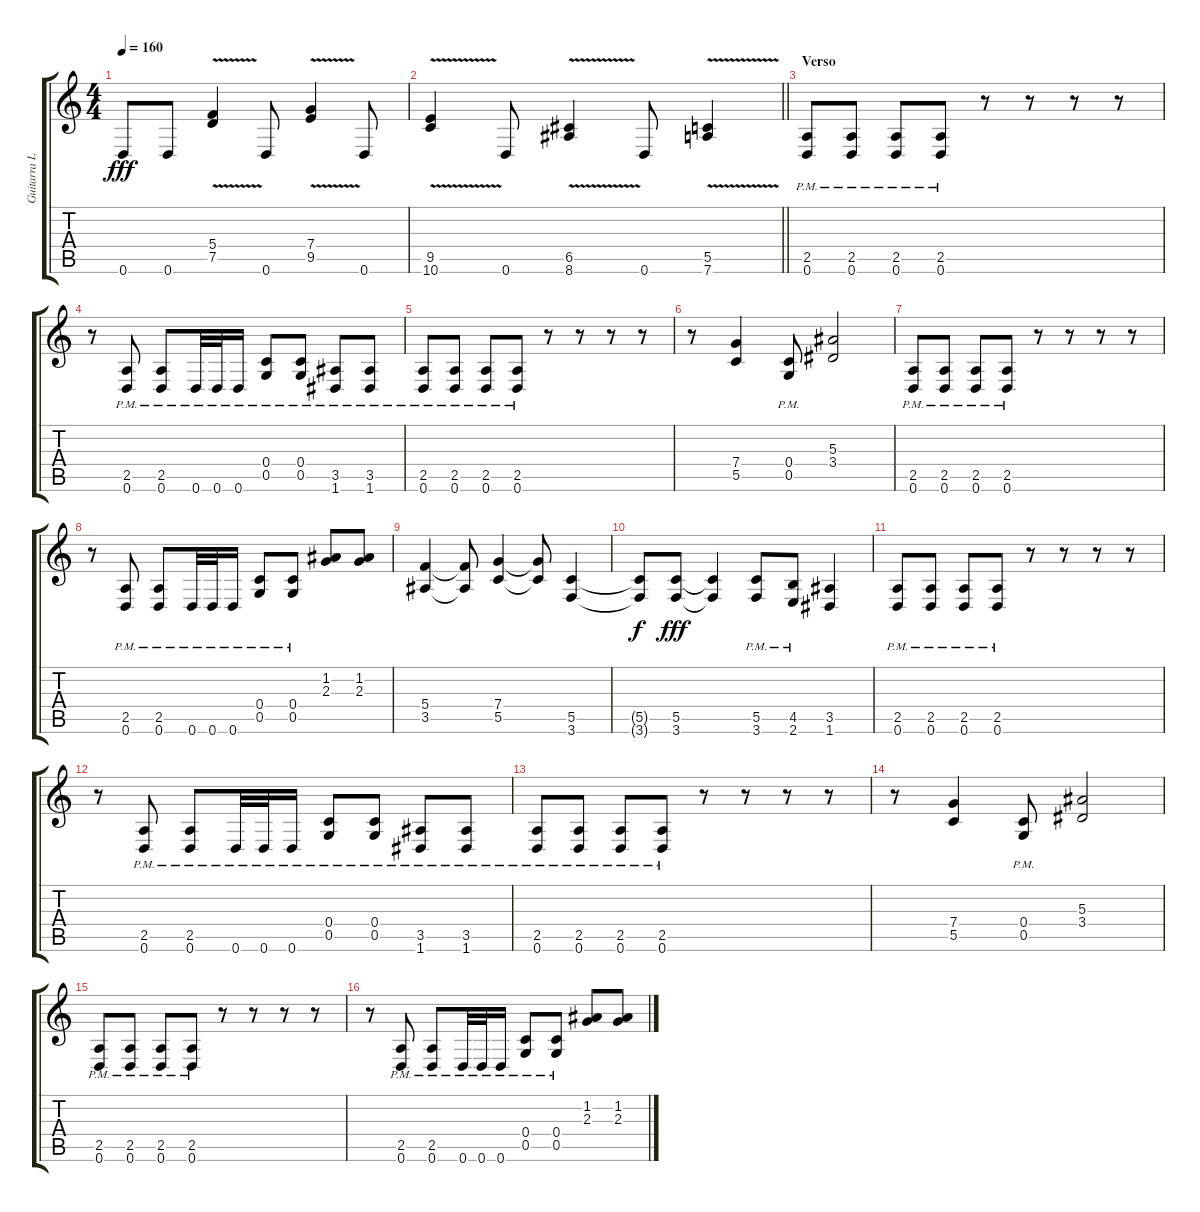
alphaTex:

\track ("Guitarra Lider" "Guitarra L") {instrument overdrivenguitar}
\staff {score tabs}
\tuning (D4 A3 F3 C3 G2 D2) {hide}
\ts (4 4)
\tempo 160
\clef g2
\ks c
0.6.8{dy fff} 0.6.8 (5.4 7.5{v}).4 0.6.8 (7.4 9.5{v}).4 0.6.8 |
\barLineRight lightlight
(9.5 10.6{v}).4 0.6.8 (6.5 8.6{v}).4 0.6.8 (5.5 7.6{v}).4 |
\section ("" "Verso")
(2.5{pm} 0.6{pm}).8{volume 12 balance 0} (2.5{pm} 0.6{pm}).8 (2.5{pm} 0.6{pm}).8 (2.5{pm} 0.6{pm}).8 r.8 r.8 r.8 r.8 |
r.8 (2.5{pm} 0.6{pm}).8 (2.5{pm} 0.6{pm}).8 0.6{pm}.32 0.6{pm}.32 0.6{pm}.16 (0.4{pm} 0.5{pm}).8 (0.4{pm} 0.5{pm}).8 (3.5{pm} 1.6{pm}).8 (3.5{pm} 1.6{pm}).8 |
(2.5{pm} 0.6{pm}).8 (2.5{pm} 0.6{pm}).8 (2.5{pm} 0.6{pm}).8 (2.5{pm} 0.6{pm}).8 r.8 r.8 r.8 r.8 |
r.8 (7.4 5.5).4 (0.4{pm} 0.5{pm}).8 (5.3 3.4).2 |
(2.5{pm} 0.6{pm}).8 (2.5{pm} 0.6{pm}).8 (2.5{pm} 0.6{pm}).8 (2.5{pm} 0.6{pm}).8 r.8 r.8 r.8 r.8 |
r.8 (2.5{pm} 0.6{pm}).8 (2.5{pm} 0.6{pm}).8 0.6{pm}.32 0.6{pm}.32 0.6{pm}.16 (0.4{pm} 0.5{pm}).8 (0.4{pm} 0.5{pm}).8 (1.2 2.3).8 (1.2 2.3).8 |
(5.4 3.5).4 (5.4{t} 3.5{t}).8 (7.4 5.5).4 (7.4{t} 5.5{t}).8 (5.5 3.6).4 |
(5.5{t} 3.6{t}).8{dy f} (5.5 3.6).8{dy fff} (5.5{t} 3.6{t}).4 (5.5{pm} 3.6{pm}).8 (4.5{pm} 2.6{pm}).8 (3.5 1.6).4 |
(2.5{pm} 0.6{pm}).8 (2.5{pm} 0.6{pm}).8 (2.5{pm} 0.6{pm}).8 (2.5{pm} 0.6{pm}).8 r.8 r.8 r.8 r.8 |
r.8 (2.5{pm} 0.6{pm}).8 (2.5{pm} 0.6{pm}).8 0.6{pm}.32 0.6{pm}.32 0.6{pm}.16 (0.4{pm} 0.5{pm}).8 (0.4{pm} 0.5{pm}).8 (3.5{pm} 1.6{pm}).8 (3.5{pm} 1.6{pm}).8 |
(2.5{pm} 0.6{pm}).8 (2.5{pm} 0.6{pm}).8 (2.5{pm} 0.6{pm}).8 (2.5{pm} 0.6{pm}).8 r.8 r.8 r.8 r.8 |
r.8 (7.4 5.5).4 (0.4{pm} 0.5{pm}).8 (5.3 3.4).2 |
(2.5{pm} 0.6{pm}).8 (2.5{pm} 0.6{pm}).8 (2.5{pm} 0.6{pm}).8 (2.5{pm} 0.6{pm}).8 r.8 r.8 r.8 r.8 |
r.8 (2.5{pm} 0.6{pm}).8 (2.5{pm} 0.6{pm}).8 0.6{pm}.32 0.6{pm}.32 0.6{pm}.16 (0.4{pm} 0.5{pm}).8 (0.4{pm} 0.5{pm}).8 (1.2 2.3).8 (1.2 2.3).8
